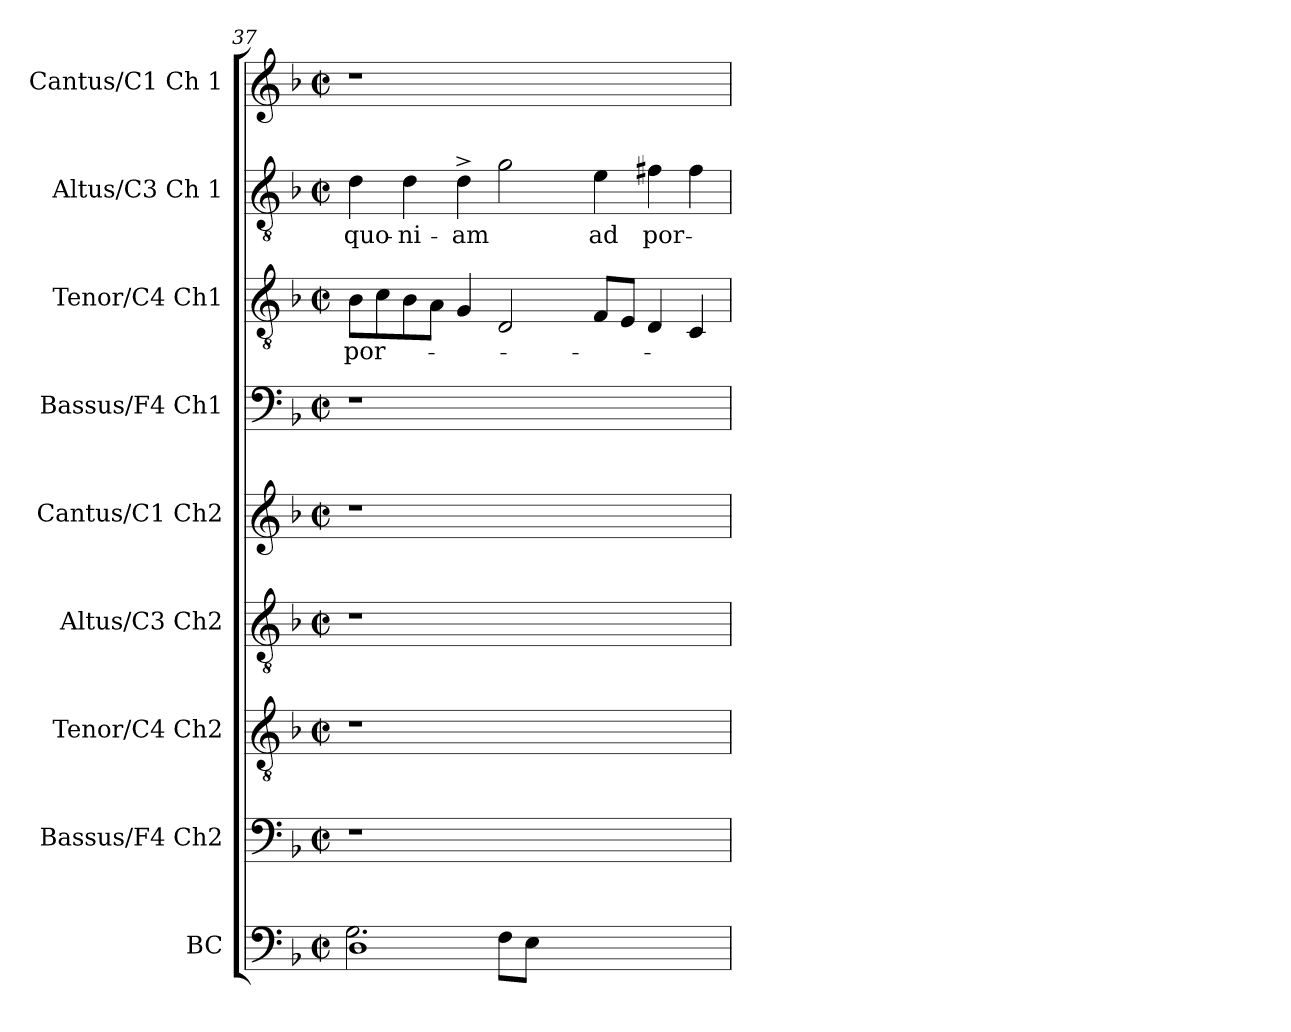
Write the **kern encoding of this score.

**kern	**kern	**kern	**kern	**kern	**kern	**kern	**text	**kern	**text	**kern
*part9	*part8	*part7	*part6	*part5	*part4	*part3	*part3	*part2	*part2	*part1
*staff9	*staff8	*staff7	*staff6	*staff5	*staff4	*staff3	*staff3	*staff2	*staff2	*staff1
*I"BC	*I"Bassus/F4  Ch2	*I"Tenor/C4  Ch2	*I"Altus/C3  Ch2	*I"Cantus/C1  Ch2	*I"Bassus/F4  Ch1	*I"Tenor/C4  Ch1	*	*I"Altus/C3  Ch 1	*	*I"Cantus/C1  Ch 1
*	*I'Ch	*I'Ch	*I'Ch	*I'Ch	*I'Ch	*I'Ch	*	*I'Ch	*	*I'Ch
*clefF4	*clefF4	*clefGv2	*clefGv2	*clefG2	*clefF4	*clefGv2	*	*clefGv2	*	*clefG2
*k[b-]	*k[b-]	*k[b-]	*k[b-]	*k[b-]	*k[b-]	*k[b-]	*	*k[b-]	*	*k[b-]
*F:	*F:	*F:	*F:	*F:	*F:	*F:	*	*F:	*	*F:
*M2/2	*M2/2	*M2/2	*M2/2	*M2/2	*M2/2	*M2/2	*	*M2/2	*	*M2/2
*met(c|)	*met(c|)	*met(c|)	*met(c|)	*met(c|)	*met(c|)	*met(c|)	*	*met(c|)	*	*met(c|)
=37	=37	=37	=37	=37	=37	=37	=37	=37	=37	=37
*^	*	*	*	*	*	*	*	*	*	*
!	!	!	!	!	!	!	!	!LO:LY:b:cj	!	!LO:LY:b:cj	!
1D	2.G\	1r	1r	1r	1r	1r	8B-\L	por-	4d\	quo-	1r
.	.	.	.	.	.	.	8c\	.	.	.	.
!	!	!	!	!	!	!	!	!	!	!LO:LY:b:cj	!
.	.	.	.	.	.	.	8B-\	.	4d\	-ni-	.
.	.	.	.	.	.	.	8A\J	.	.	.	.
!	!	!	!	!	!	!	!	!	!	!LO:LY:b:cj	!
.	.	.	.	.	.	.	4G/	.	4d^<\	-am	.
.	8F\L	.	.	.	.	.	2D/	.	2g\	.	.
.	8E\J	.	.	.	.	.	.	.	.	.	.
1ryy	1ryy	1ryy	1ryy	1ryy	1ryy	1ryy	.	.	.	.	1ryy
!	!	!	!	!	!	!	!	!	!	!LO:LY:b:cj	!
.	.	.	.	.	.	.	8F/L	.	4e\	ad	.
.	.	.	.	.	.	.	8E/J	.	.	.	.
!	!	!	!	!	!	!	!	!	!	!LO:LY:b:cj	!
.	.	.	.	.	.	.	4D/	.	4f#X\	por-	.
.	.	.	.	.	.	.	4C/	.	4f#\	.	.
*v	*v	*	*	*	*	*	*	*	*	*	*
=	=	=	=	=	=	=	=	=	=	=
*-	*-	*-	*-	*-	*-	*-	*-	*-	*-	*-
